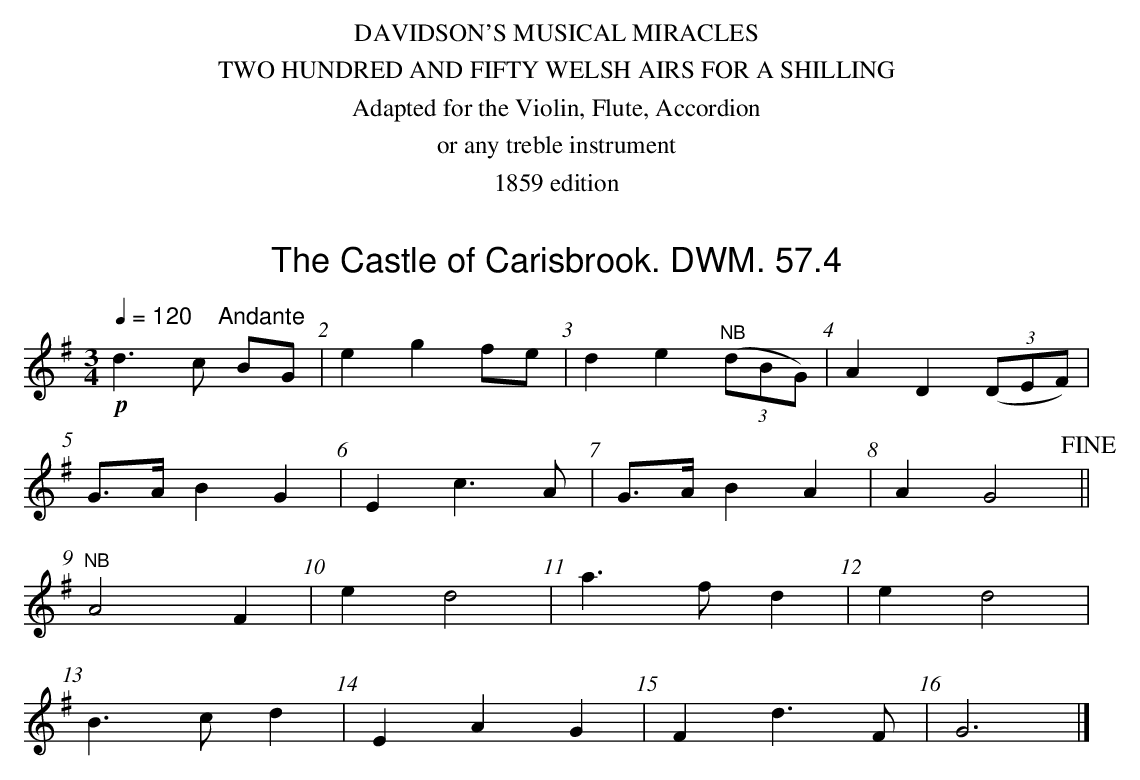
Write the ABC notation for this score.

X:1
T:Castle of Carisbrook. DWM. 57.4, The
M:3/4
L:1/8
Q:1/4=120 "    Andante"
K:G
!p!d3c BG|e2g2 fe|d2e2 "^NB"(3(dBG)|A2D2 (3(DEF)|
G>A B2G2|E2 c3A|G>A B2A2|A2G4!fine!||
"^NB"A4F2|e2d4|a3f d2|e2d4|
B3c d2|E2A2G2|F2 d3F|G6|]
